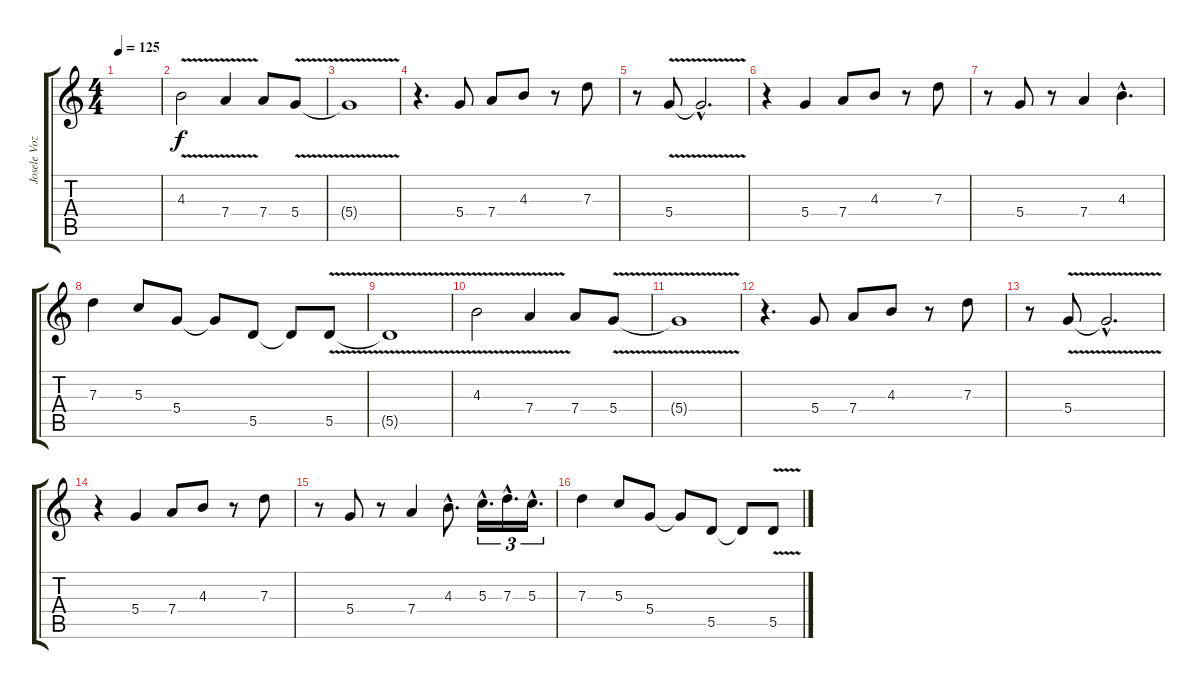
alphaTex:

\track ("Josele Voz" "Josele Voz") {instrument acousticguitarnylon}
\staff {score tabs}
\tuning (E4 B3 G3 D3 A2 E2) {hide}
\ts (4 4)
\tempo 125
\clef g2
\ks c
|
4.3{v}.2 7.4{v}.4 7.4.8 5.4{v}.8 |
5.4{t}.1 |
r.4{d} 5.4.8 7.4.8 4.3.8 r.8 7.3.8 |
r.8 5.4{v}.8 5.4{hac t}.2{d} |
r.4 5.4.4 7.4.8 4.3.8 r.8 7.3.8 |
r.8 5.4.8 r.8 7.4.4 4.3{hac}.4{d} |
7.3.4 5.3.8 5.4.8 5.4{t}.8 5.5.8 5.5{t}.8 5.5{v}.8 |
5.5{t}.1 |
4.3{v}.2 7.4{v}.4 7.4.8 5.4{v}.8 |
5.4{t}.1 |
r.4{d} 5.4.8 7.4.8 4.3.8 r.8 7.3.8 |
r.8 5.4{v}.8 5.4{hac t}.2{d} |
r.4 5.4.4 7.4.8 4.3.8 r.8 7.3.8 |
r.8 5.4.8 r.8 7.4.4 4.3{hac}.8{d} 5.3{hac}.16{d tu (3 2)} 7.3{hac}.16{d tu (3 2)} 5.3{hac}.16{d tu (3 2)} |
7.3.4 5.3.8 5.4.8 5.4{t}.8 5.5.8 5.5{t}.8 5.5{v}.8
